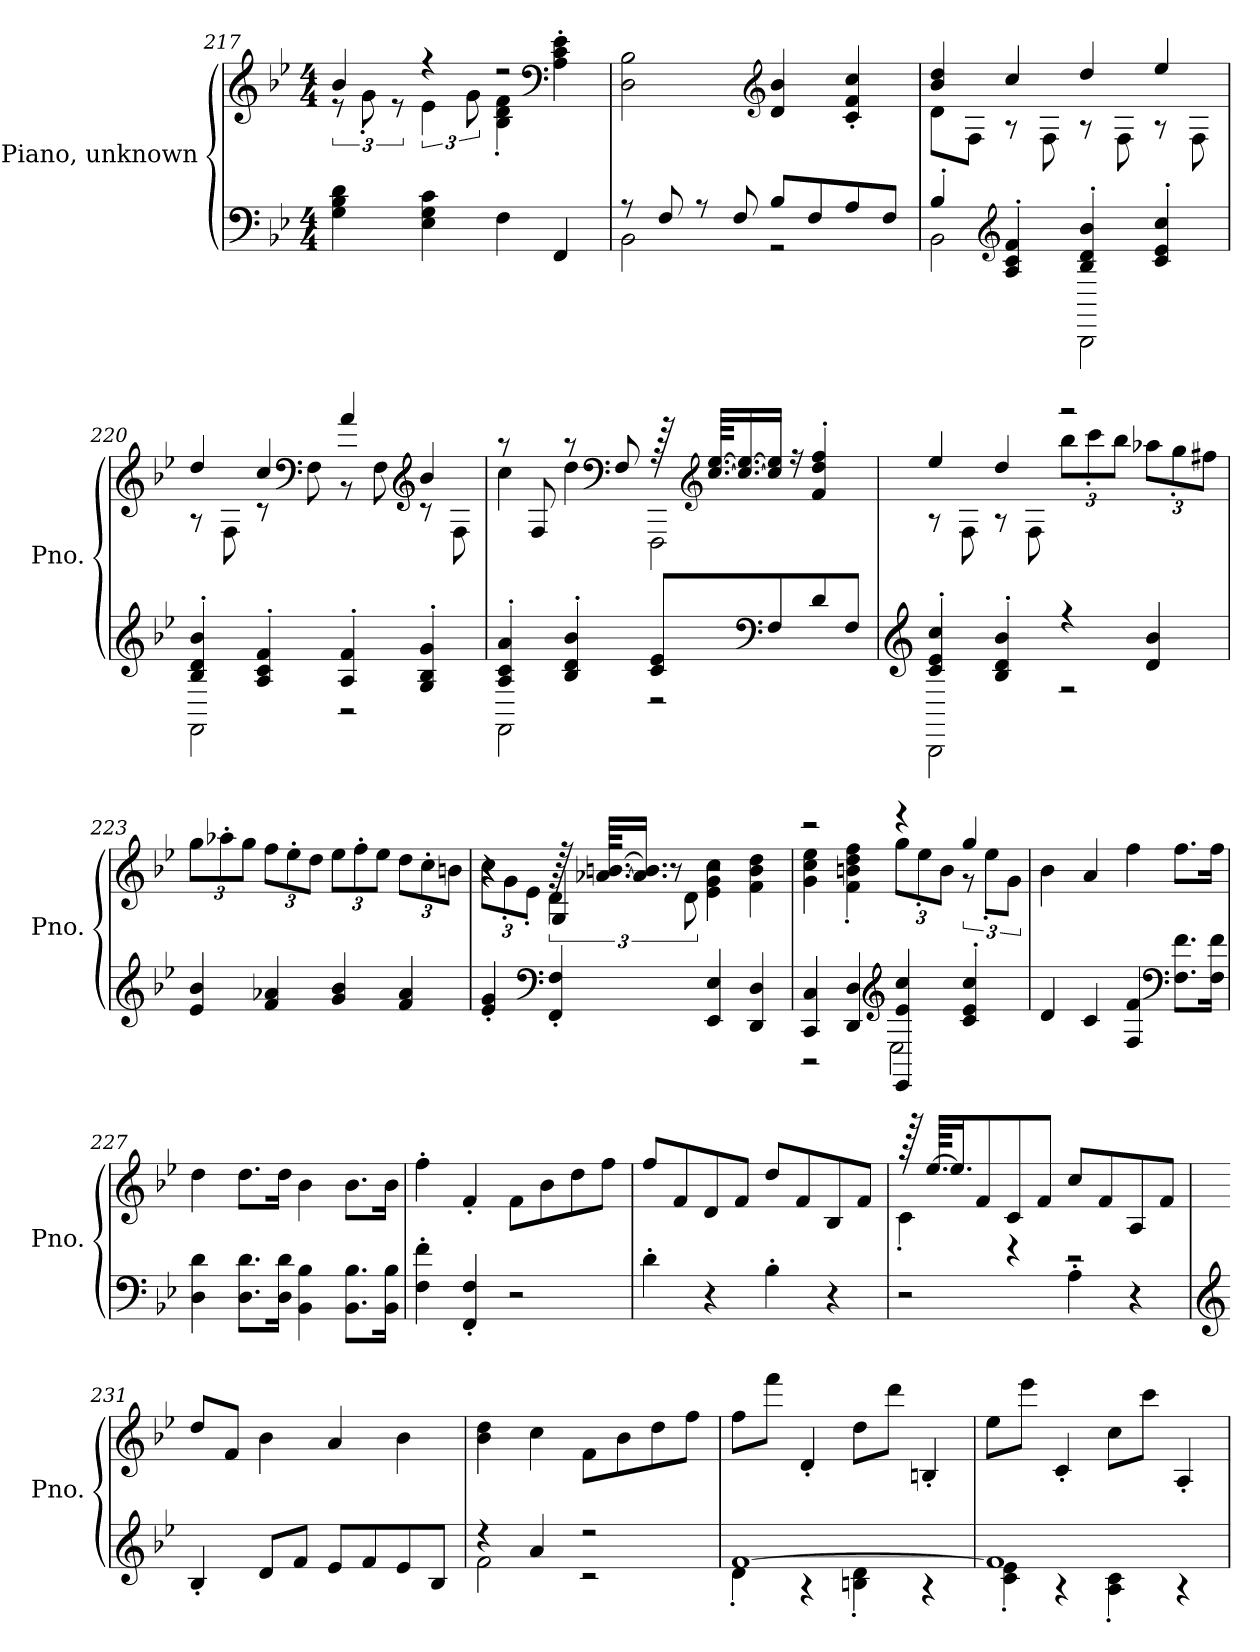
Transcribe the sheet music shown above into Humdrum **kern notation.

**kern	**kern
*part1	*part1
*staff2	*staff1
*I"Piano, unknown	*
*I'Pno.	*
*clefF4	*clefG2
*k[b-e-]	*k[b-e-]
*M4/4	*M4/4
=217	=217
*	*^
4G\ 4B-\ 4d\	4b-/	12r
.	.	12g'\
.	.	12r
4E-\ 4G\ 4c\	4r	6e-\
.	.	12g\
4F\	2r	4B-\' 4d\' 4f\'
*	*clefF4	*
4FF/	.	4A\' 4c\' 4e-\'
*	*v	*v
=218	=218
*^	*
8r	2BB-\	2D\ 2B-\
8F/	.	.
8r	.	.
8F/	.	.
*	*	*clefG2
8B-/L	2r	4d/ 4b-/
8F/	.	.
8A/	.	4c/' 4f/' 4cc/'
8F/J	.	.
=219	=219	=219
*	*	*^
4B-'/	2BB-\	4b-/ 4dd/	8d\L
.	.	.	8F\J
*clefG2	*	*	*
4A/' 4c/' 4f/'	.	4cc/	8r
.	.	.	8F\
4B-/' 4d/' 4b-/'	2BBB-\	4dd/	8r
.	.	.	8F\
4c/' 4e-/' 4cc/'	.	4ee-/	8r
.	.	.	8F\
!!LO:LB:g=z	!!
=220	=220	=220	=220
4B-/' 4d/' 4b-/'	2FF\	4dd/	8r
.	.	.	8F\
4A/' 4c/' 4f/'	.	4cc/	8r
*	*	*clefF4	*
.	.	.	8F\
4A/' 4f/'	2r	4a/	8r
.	.	.	8F\
*	*	*clefG2	*
4G/' 4B-/' 4g/'	.	4b-/	8r
.	.	.	8F\
=221	=221	=221	=221
4A/' 4c/' 4a/'	2FF\	8r	4cc\
.	.	8F/	.
4B-/' 4d/' 4b-/'	.	8r	4dd\
*	*	*clefF4	*
.	.	8F/	.
8c/ 8e-/L	2r	128r	2FFF\
*	*	*clefG2	*
.	.	[64.cc/ [64.ee-/KKLL	.
.	.	16.cc/_ 16.ee-/_	.
*clefF4	*	*	*
8F/	.	16cc/] 16ee-/]JJ	.
.	.	16r	.
8d/	.	4f/' 4dd/' 4ff/'	.
8F/J	.	.	.
=222	=222	=222	=222
*clefG2	*	*	*
4c/' 4e-/' 4cc/'	2BBB-\	4ee-/	8r
.	.	.	8F\
4B-/' 4d/' 4b-/'	.	4dd/	8r
.	.	.	8F\
*	*	*	*Xbrackettup
4r	2r	2r	12bb-\L
.	.	.	12ccc'\
.	.	.	12bb-\J
4d/ 4b-/	.	.	12aa-X\L
.	.	.	12gg'\
.	.	.	12ff#X\J
*v	*v	*	*
*	*v	*v
!!LO:LB:g=z
=223	=223
4e-/ 4b-/	12gg\L
.	12aa-X'\
.	12gg\J
4f/ 4a-X/	12ff\L
.	12ee-'\
.	12dd\J
4g/ 4b-/	12ee-\L
.	12ff'\
.	12ee-\J
4f/ 4a-/	12dd\L
.	12cc'\
.	12bn\J
=224	=224
*	*^
*	*	*^
4e-/' 4g/'	4r	12cc\L	4r
.	.	12g'\	.
.	.	12e-'\J	.
*clefF4	*	*	*
*	*	*brackettup	*
4FF/' 4F/'	128r	6d\	4G/
.	[64.a-X/ [64.bn/KKLL	.	.
.	16.a-/] 16.b/]JJ	.	.
.	8r	.	.
.	.	12d\	.
4EE-/ 4E-/	2r	4e-\ 4g\ 4cc\	2r
4DD/ 4D/	.	4f\ 4b\ 4dd\	.
*	*	*v	*v
=225	=225	=225
*^	*	*
4CC/ 4C/	2r	2r	4g\ 4cc\ 4ee-\
4DD/ 4D/	.	.	4f\' 4bn\' 4dd\' 4ff\'
*clefG2	*	*	*
*	*	*	*Xbrackettup
4EE-/ 4e-/ 4cc/	2E-\	4r	12gg\L
.	.	.	12ee-'\
.	.	.	12b\J
*	*	*	*brackettup
4c/' 4e-/' 4cc/'	.	4gg/	12r
.	.	.	12ee-'\L
.	.	.	12g\J
*v	*v	*	*
*	*v	*v
!!LO:LB:g=z
=226	=226
4d/	4b-\
4c/	4a/
4F/ 4f/	4ff\
*clefF4	*
8.F\ 8.f\L	8.ff\L
16F\ 16f\Jk	16ff\Jk
=227	=227
4D\ 4d\	4dd\
8.D\ 8.d\L	8.dd\L
16D\ 16d\Jk	16dd\Jk
4BB-\ 4B-\	4b-\
8.BB-\ 8.B-\L	8.b-\L
16BB-\ 16B-\Jk	16b-\Jk
=228	=228
4F\' 4f\'	4ff'\
4FF/' 4F/'	4f'/
2r	8f\L
.	8b-\
.	8dd\
.	8ff\J
=229	=229
4d'\	8ff/L
.	8f/
4r	8d/
.	8f/J
4B-'\	8dd/L
.	8f/
4r	8B-/
.	8f/J
=230	=230
*	*^
2r	128r	4c'\
.	[64.ee-/KKLL	.
.	16.ee-/J]	.
.	8f/	.
.	8c/	4r
.	8f/J	.
4A'\	8cc/L	2r
.	8f/	.
4r	8A/	.
.	8f/J	.
*	*v	*v
!!LO:PB:g=z
=231	=231
*clefG2	*
4B-'/	8dd/L
.	8f/J
8d/L	4b-\
8f/J	.
8e-/L	4a/
8f/	.
8e-/	4b-\
8B-/J	.
=232	=232
*^	*
4r	2f\	4b-\ 4dd\
4a/	.	4cc\
2r	2r	8f\L
.	.	8b-\
.	.	8dd\
.	.	8ff\J
=233	=233	=233
[1f	4d'\	8ff\L
.	.	8fff\J
.	4r	4d'/
.	4Bn\' 4d\'	8dd\L
.	.	8ddd\J
.	4r	4Bn'/
=234	=234	=234
1f]	4c\' 4e-\'	8ee-\L
.	.	8eee-\J
.	4r	4c'/
.	4A\' 4c\'	8cc\L
.	.	8ccc\J
.	4r	4A'/
*v	*v	*
=	=
*-	*-
